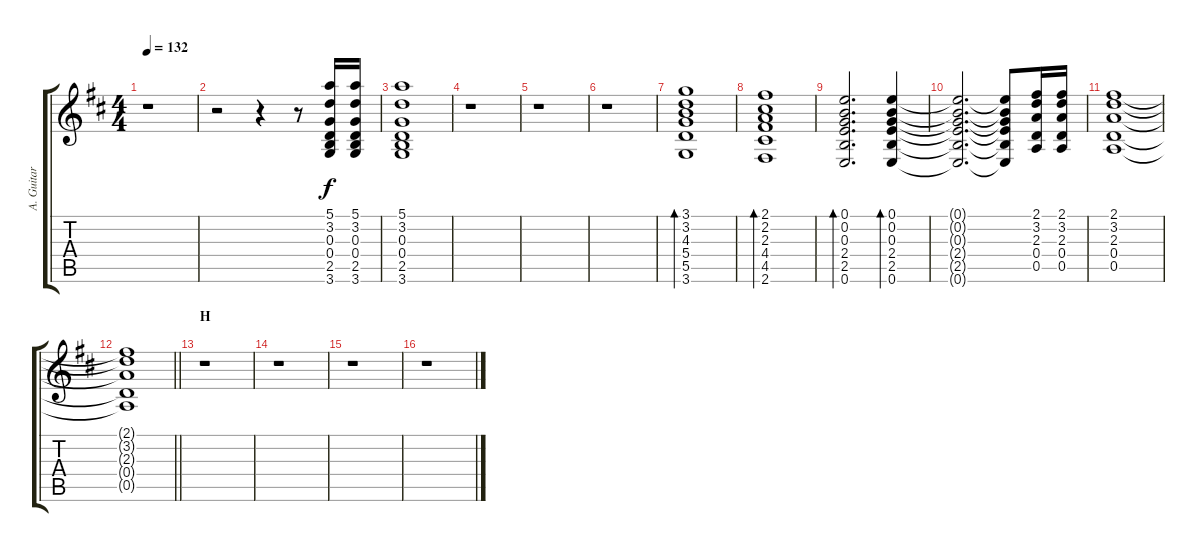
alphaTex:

\track ("A. Guitar" "A. Guitar") {instrument acousticguitarsteel}
\staff {score tabs}
\tuning (E4 B3 G3 D3 A2 E2) {hide}
\ts (4 4)
\tempo 132
\clef g2
\ks d
r.1{dy f} |
r.2 r.4 r.8 (5.1 3.2 0.3 0.4 2.5 3.6).16 (5.1 3.2 0.3 0.4 2.5 3.6).16 |
(5.1 3.2 0.3 0.4 2.5 3.6).1 |
r.1 |
r.1 |
r.1 |
(3.1 3.2 4.3 5.4 5.5 3.6).1{bd 240} |
(2.1 2.2 2.3 4.4 4.5 2.6).1{bd 240} |
(0.1 0.2 0.3 2.4 2.5 0.6).2{d bd 240} (0.1 0.2 0.3 2.4 2.5 0.6).4{bd 240} |
(0.1{t} 0.2{t} 0.3{t} 2.4{t} 2.5{t} 0.6{t}).2{d} (0.1{t} 0.2{t} 0.3{t} 2.4{t} 2.5{t} 0.6{t}).8 (2.1 3.2 2.3 0.4 0.5).16 (2.1 3.2 2.3 0.4 0.5).16 |
(2.1 3.2 2.3 0.4 0.5).1 |
\barLineRight lightlight
(2.1{t} 3.2{t} 2.3{t} 0.4{t} 0.5{t}).1 |
\section ("" "H")
r.1 |
r.1 |
r.1 |
r.1
